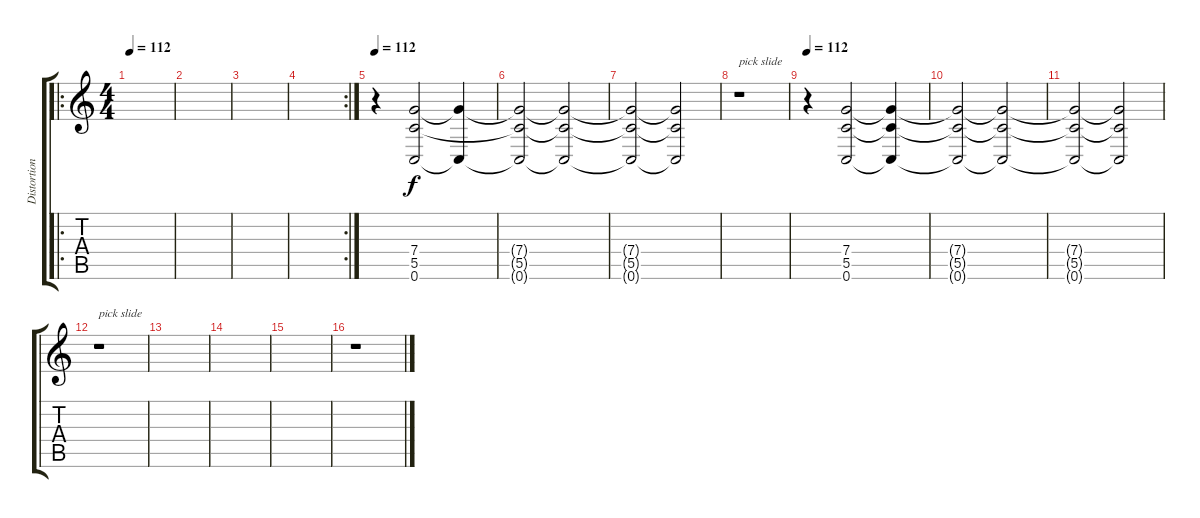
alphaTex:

\track ("Distortion" "Distortion") {instrument distortionguitar}
\staff {score tabs}
\tuning (D4 A3 F3 C3 G2 C2) {hide}
\ro
\ts (4 4)
\tempo 112
\clef g2
\ks c
|
|
|
\rc 2
|
\tempo 112
r.4 (7.4 5.5 0.6).2 (7.4{t} 0.6{t}).4 |
(7.4{t} 5.5{t} 0.6{t}).2 (7.4{t} 5.5{t} 0.6{t}).2 |
(7.4{t} 5.5{t} 0.6{t}).2 (7.4{t} 5.5{t} 0.6{t}).2 |
r.1{txt "pick slide"} |
\tempo 112
r.4 (7.4 5.5 0.6).2 (7.4{t} 5.5{t} 0.6{t}).4 |
(7.4{t} 5.5{t} 0.6{t}).2 (7.4{t} 5.5{t} 0.6{t}).2 |
(7.4{t} 5.5{t} 0.6{t}).2 (7.4{t} 5.5{t} 0.6{t}).2 |
r.1{txt "pick slide"} |
|
|
|
r.1{volume 9}
